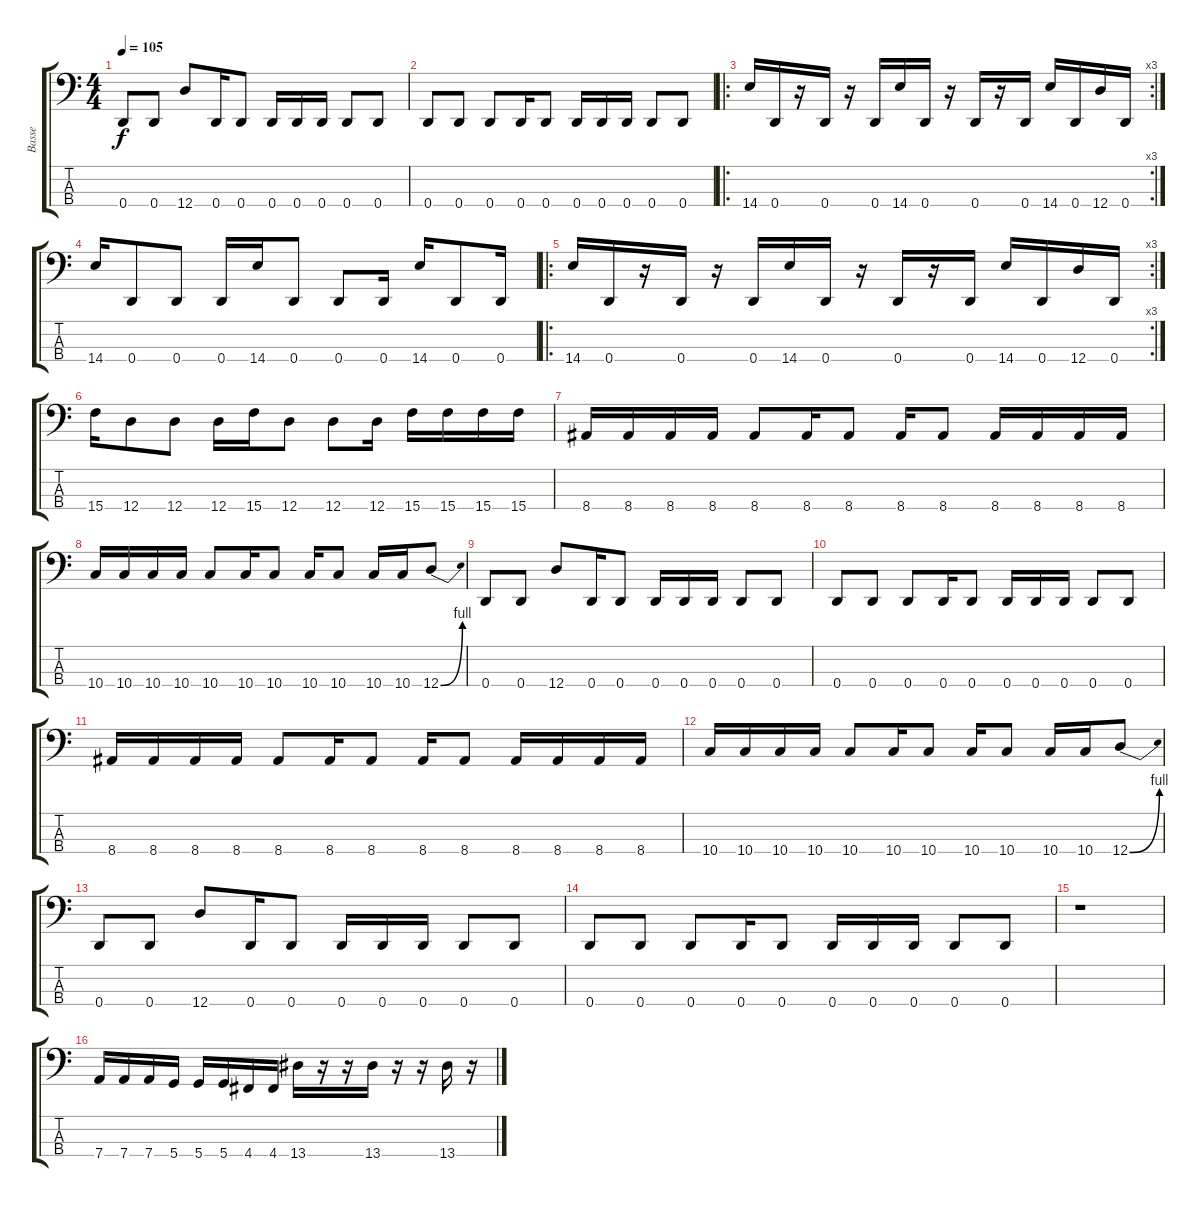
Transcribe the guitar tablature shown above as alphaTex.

\track ("Basse" "Basse") {instrument electricbassfinger}
\staff {score tabs}
\tuning (G2 D2 A1 D1) {hide}
\ts (4 4)
\tempo 105
\clef f4
\ks c
0.4.8{dy f} 0.4.8 12.4.8 0.4.16 0.4.8 0.4.16 0.4.16 0.4.16 0.4.8 0.4.8 |
0.4.8 0.4.8 0.4.8 0.4.16 0.4.8 0.4.16 0.4.16 0.4.16 0.4.8 0.4.8 |
\ro
\rc 3
14.4.16 0.4.16 r.16 0.4.16 r.16 0.4.16 14.4.16 0.4.16 r.16 0.4.16 r.16 0.4.16 14.4.16 0.4.16 12.4.16 0.4.16 |
14.4.16 0.4.8 0.4.8 0.4.16 14.4.16 0.4.8 0.4.8 0.4.16 14.4.16 0.4.8 0.4.16 |
\ro
\rc 3
14.4.16 0.4.16 r.16 0.4.16 r.16 0.4.16 14.4.16 0.4.16 r.16 0.4.16 r.16 0.4.16 14.4.16 0.4.16 12.4.16 0.4.16 |
15.4.16 12.4.8 12.4.8 12.4.16 15.4.16 12.4.8 12.4.8 12.4.16 15.4.16 15.4.16 15.4.16 15.4.16 |
8.4.16 8.4.16 8.4.16 8.4.16 8.4.8 8.4.16 8.4.8 8.4.16 8.4.8 8.4.16 8.4.16 8.4.16 8.4.16 |
10.4.16 10.4.16 10.4.16 10.4.16 10.4.8 10.4.16 10.4.8 10.4.16 10.4.8 10.4.16 10.4.16 12.4{be (bend 0 0 60 4)}.8 |
0.4.8 0.4.8 12.4.8 0.4.16 0.4.8 0.4.16 0.4.16 0.4.16 0.4.8 0.4.8 |
0.4.8 0.4.8 0.4.8 0.4.16 0.4.8 0.4.16 0.4.16 0.4.16 0.4.8 0.4.8 |
8.4.16 8.4.16 8.4.16 8.4.16 8.4.8 8.4.16 8.4.8 8.4.16 8.4.8 8.4.16 8.4.16 8.4.16 8.4.16 |
10.4.16 10.4.16 10.4.16 10.4.16 10.4.8 10.4.16 10.4.8 10.4.16 10.4.8 10.4.16 10.4.16 12.4{be (bend 0 0 60 4)}.8 |
0.4.8 0.4.8 12.4.8 0.4.16 0.4.8 0.4.16 0.4.16 0.4.16 0.4.8 0.4.8 |
0.4.8 0.4.8 0.4.8 0.4.16 0.4.8 0.4.16 0.4.16 0.4.16 0.4.8 0.4.8 |
r.1 |
7.4.16 7.4.16 7.4.16 5.4.16 5.4.16 5.4.16 4.4.16 4.4.16 13.4.16 r.16 r.16 13.4.16 r.16 r.16 13.4.16 r.16
